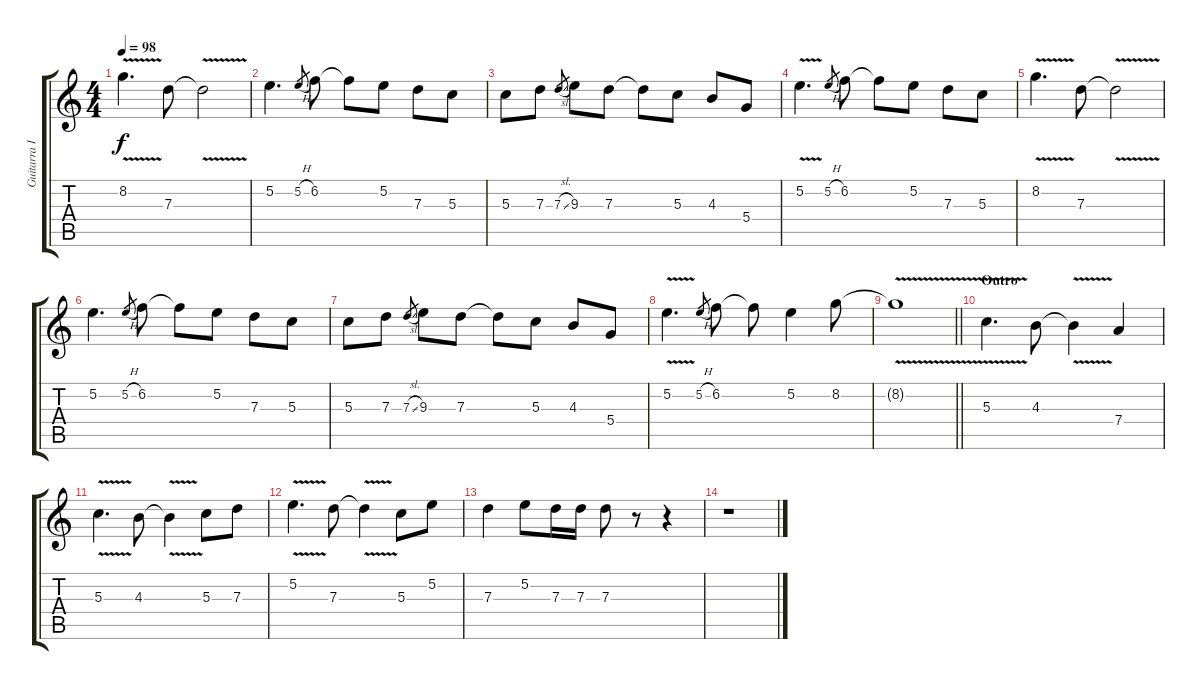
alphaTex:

\track ("Guitarra II" "Guitarra I") {instrument distortionguitar}
\staff {score tabs}
\tuning (E4 B3 G3 D3 A2 E2) {hide}
\ts (4 4)
\tempo 98
\clef g2
\ks aminor
8.2{v}.4{d dy f} 7.3.8 7.3{v t}.2 |
5.2.4{d} 5.2{h}.8{gr} 6.2.8 6.2{t}.8 5.2.8 7.3.8 5.3.8 |
5.3.8 7.3.8 7.3{sl}.8{gr} 9.3.8 7.3.8 7.3{t}.8 5.3.8 4.3.8 5.4.8 |
5.2{v}.4{d} 5.2{h}.8{gr} 6.2.8 6.2{t}.8 5.2.8 7.3.8 5.3.8 |
8.2{v}.4{d} 7.3.8 7.3{v t}.2 |
5.2.4{d} 5.2{h}.8{gr} 6.2.8 6.2{t}.8 5.2.8 7.3.8 5.3.8 |
5.3.8 7.3.8 7.3{sl}.8{gr} 9.3.8 7.3.8 7.3{t}.8 5.3.8 4.3.8 5.4.8 |
5.2{v}.4{d} 5.2{h}.8{gr} 6.2.8 6.2{t}.8 5.2.4 8.2.8 |
\barLineRight lightlight
8.2{v t}.1 |
\section ("" "Outro")
5.3{v}.4{d} 4.3.8 4.3{v t}.4 7.4.4 |
5.3{v}.4{d} 4.3.8 4.3{v t}.4 5.3.8 7.3.8 |
5.2{v}.4{d} 7.3.8 7.3{v t}.4 5.3.8 5.2.8 |
7.3.4 5.2.8 7.3.16 7.3.16 7.3.8 r.8 r.4 |
r.1
